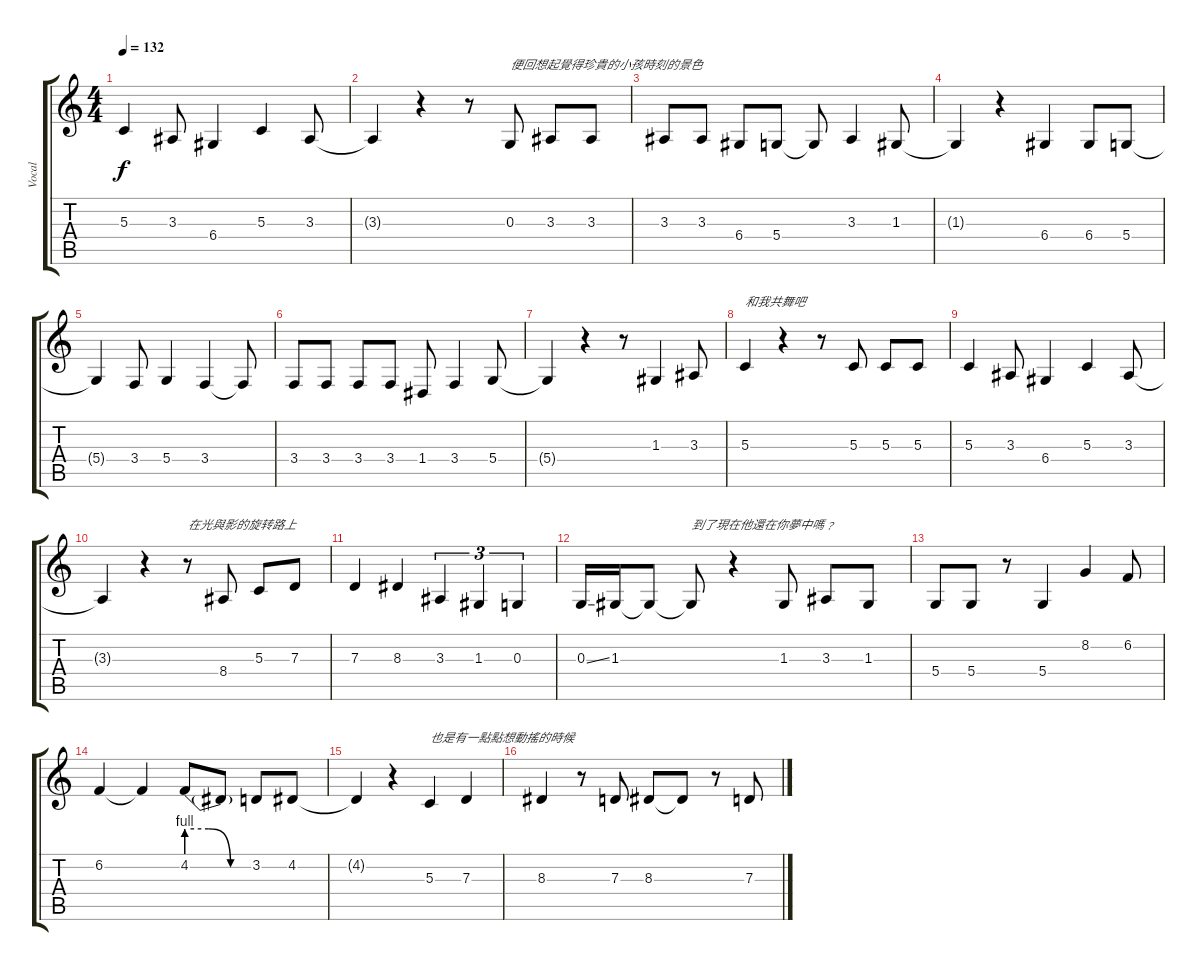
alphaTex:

\track ("Vocal" "Vocal") {instrument cello}
\staff {score tabs}
\tuning (E4 B3 G3 D3 A2 E2) {hide}
\ts (4 4)
\tempo 132
\clef g2
\ks c
5.3.4{dy f} 3.3.8 6.4.4 5.3.4 3.3.8 |
3.3{t}.4 r.4 r.8 0.3.8{txt "便回想起覺得珍貴的小孩時刻的景色"} 3.3.8 3.3.8 |
3.3.8 3.3.8 6.4.8 5.4.8 5.4{t}.8 3.3.4 1.3.8 |
1.3{t}.4 r.4 6.4.4 6.4.8 5.4.8 |
5.4{t}.4 3.4.8 5.4.4 3.4.4 3.4{t}.8 |
3.4.8 3.4.8 3.4.8 3.4.8 1.4.8 3.4.4 5.4.8 |
5.4{t}.4 r.4 r.8 1.3.4 3.3.8 |
5.3.4{txt "和我共舞吧"} r.4 r.8 5.3.8 5.3.8 5.3.8 |
5.3.4 3.3.8 6.4.4 5.3.4 3.3.8 |
3.3{t}.4 r.4 r.8{txt "在光與影的旋转路上"} 8.4.8 5.3.8 7.3.8 |
7.3.4 8.3.4 3.3.4{tu (3 2)} 1.3.4{tu (3 2)} 0.3.4{tu (3 2)} |
0.3{ss}.16 1.3.16 1.3{t}.8 1.3{t}.8{txt "到了現在他還在你夢中嗎﹖"} r.4 1.3.8 3.3.8 1.3.8 |
5.4.8 5.4.8 r.8 5.4.4 8.2.4 6.2.8 |
6.2.4 6.2{t}.4 4.2{be (custom 0 4 20 4 40 0 60 0)}.8 4.2{t}.8 3.2.8 4.2.8 |
4.2{t}.4 r.4 5.3.4{txt "也是有一點點想動搖的時候"} 7.3.4 |
8.3.4 r.8 7.3.8 8.3.8 8.3{t}.8 r.8 7.3.8
